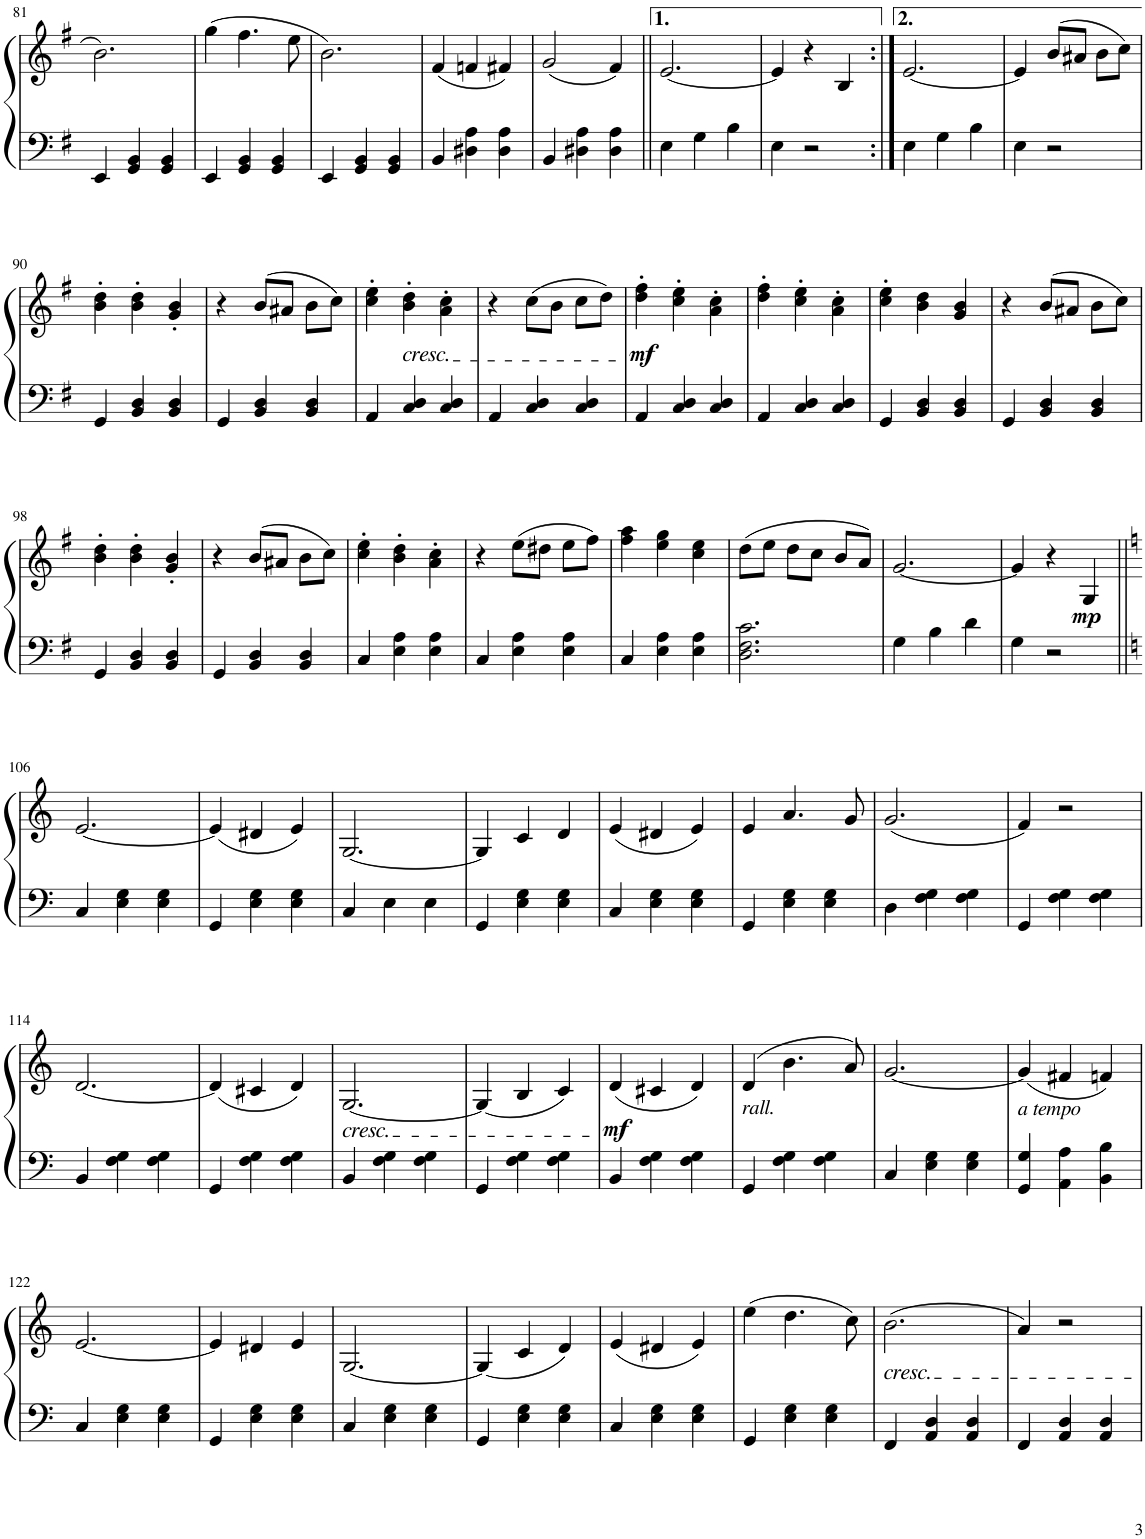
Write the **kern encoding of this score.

**kern	**kern	**dynam
*part1	*part1	*part1
*staff2	*staff1	*staff1/2
*I"Piano	*	*
*I'Pno.	*	*
!!LO:PB:g=z
*clefF4	*clefG2	*
*k[f#]	*k[f#]	*
*M3/4	*M3/4	*
=81	=81	=81
4EE/	2.b\	.
4GG/ 4BB/	.	.
4GG/ 4BB/	.	.
=82	=82	=82
4EE/	(4gg\	.
4GG/ 4BB/	4.ff#\	.
4GG/ 4BB/	.	.
.	8ee\	.
=83	=83	=83
4EE/	2.b\)	.
4GG/ 4BB/	.	.
4GG/ 4BB/	.	.
=84	=84	=84
4BB/	(4f#/	.
4D#X\ 4A\	4fn/	.
4D#\ 4A\	4f#X/)	.
=85	=85	=85
4BB/	(2g/	.
4D#X\ 4A\	.	.
4D#\ 4A\	4f#/)	.
=86||	=86||	=86||
4E\	[2.e/	.
4G\	.	.
4B\	.	.
=87	=87	=87
4E\	4e/]	.
2r	4r	.
.	4B/	.
=88:|!	=88:|!	=88:|!
4E\	[2.e/	.
4G\	.	.
4B\	.	.
=89	=89	=89
4E\	4e/]	.
2r	(8b/L	.
.	8a#X/J	.
.	8b\L	.
.	8cc\J)	.
!!LO:LB:g=z
=90	=90	=90
*k[f#]	*k[f#]	*
4GG/	4b\' 4dd\'	.
4BB/ 4D/	4b\' 4dd\'	.
4BB/ 4D/	4g/' 4b/'	.
=91	=91	=91
4GG/	4r	.
4BB/ 4D/	(8b/L	.
.	8a#X/J	.
4BB/ 4D/	8b\L	.
.	8cc\J)	.
=92	=92	=92
4AA/	4cc\' 4ee\'	.
!	!LO:TX:b:i:t=cresc.	!
4C/ 4D/	4b\' 4dd\'	.
4C/ 4D/	4a\' 4cc\'	.
=93	=93	=93
4AA/	4r	.
4C/ 4D/	(8cc\L	.
.	8b\J	.
4C/ 4D/	8cc\L	.
.	8dd\J)	.
=94	=94	=94
!	!	!LO:DY:b
4AA/	4dd\' 4ff#\'	mf
4C/ 4D/	4cc\' 4ee\'	.
4C/ 4D/	4a\' 4cc\'	.
=95	=95	=95
4AA/	4dd\' 4ff#\'	.
4C/ 4D/	4cc\' 4ee\'	.
4C/ 4D/	4a\' 4cc\'	.
=96	=96	=96
4GG/	4cc\' 4ee\'	.
4BB/ 4D/	4b\ 4dd\	.
4BB/ 4D/	4g/ 4b/	.
=97	=97	=97
4GG/	4r	.
4BB/ 4D/	(8b/L	.
.	8a#X/J	.
4BB/ 4D/	8b\L	.
.	8cc\J)	.
!!LO:LB:g=z
=98	=98	=98
4GG/	4b\' 4dd\'	.
4BB/ 4D/	4b\' 4dd\'	.
4BB/ 4D/	4g/' 4b/'	.
=99	=99	=99
4GG/	4r	.
4BB/ 4D/	(8b/L	.
.	8a#X/J	.
4BB/ 4D/	8b\L	.
.	8cc\J)	.
=100	=100	=100
4C/	4cc\' 4ee\'	.
4E\ 4A\	4b\' 4dd\'	.
4E\ 4A\	4a\' 4cc\'	.
=101	=101	=101
4C/	4r	.
4E\ 4A\	(8ee\L	.
.	8dd#X\J	.
4E\ 4A\	8ee\L	.
.	8ff#\J)	.
=102	=102	=102
4C/	4ff#\ 4aa\	.
4E\ 4A\	4ee\ 4gg\	.
4E\ 4A\	4cc\ 4ee\	.
=103	=103	=103
2.D\ 2.F#\ 2.c\	(8dd\L	.
.	8ee\J	.
.	8dd\L	.
.	8cc\J	.
.	8b/L	.
.	8a/J)	.
=104	=104	=104
4G\	[2.g/	.
4B\	.	.
4d\	.	.
=105	=105	=105
4G\	4g/]	.
2r	4r	.
!	!	!LO:DY:b
.	4G/	mp
!!LO:LB:g=z
=106||	=106||	=106||
*k[]	*k[]	*
4C/	[2.e/	.
4E\ 4G\	.	.
4E\ 4G\	.	.
=107	=107	=107
4GG/	(4e/]	.
4E\ 4G\	4d#X/	.
4E\ 4G\	4e/)	.
=108	=108	=108
4C/	[2.G/	.
4E\	.	.
4E\	.	.
=109	=109	=109
4GG/	4G/]	.
4E\ 4G\	4c/	.
4E\ 4G\	4d/	.
=110	=110	=110
4C/	(4e/	.
4E\ 4G\	4d#X/	.
4E\ 4G\	4e/)	.
=111	=111	=111
4GG/	4e/	.
4E\ 4G\	4.a/	.
4E\ 4G\	.	.
.	8g/	.
=112	=112	=112
4D\	(2.g/	.
4F\ 4G\	.	.
4F\ 4G\	.	.
=113	=113	=113
4GG/	4f/)	.
4F\ 4G\	2r	.
4F\ 4G\	.	.
!!LO:LB:g=z
=114	=114	=114
4BB/	[2.d/	.
4F\ 4G\	.	.
4F\ 4G\	.	.
=115	=115	=115
4GG/	(4d/]	.
4F\ 4G\	4c#X/	.
4F\ 4G\	4d/)	.
=116	=116	=116
!	!LO:TX:b:i:t=cresc.	!
4BB/	[2.G/	.
4F\ 4G\	.	.
4F\ 4G\	.	.
=117	=117	=117
4GG/	(4G/]	.
4F\ 4G\	4B/	.
4F\ 4G\	4c/)	.
=118	=118	=118
!	!	!LO:DY:b
4BB/	(4d/	mf
4F\ 4G\	4c#X/	.
4F\ 4G\	4d/)	.
=119	=119	=119
!	!LO:TX:b:i:t=rall.	!
4GG/	(4d/	.
4F\ 4G\	4.b\	.
4F\ 4G\	.	.
.	8a/)	.
=120	=120	=120
4C/	[2.g/	.
4E\ 4G\	.	.
4E\ 4G\	.	.
=121	=121	=121
!	!LO:TX:b:i:t=a tempo	!
4GG/ 4G/	(4g/]	.
4AA\ 4A\	4f#X/	.
4BB\ 4B\	4fn/)	.
!!LO:LB:g=z
=122	=122	=122
4C/	[2.e/	.
4E\ 4G\	.	.
4E\ 4G\	.	.
=123	=123	=123
4GG/	4e/]	.
4E\ 4G\	4d#X/	.
4E\ 4G\	4e/	.
=124	=124	=124
4C/	[2.G/	.
4E\ 4G\	.	.
4E\ 4G\	.	.
=125	=125	=125
4GG/	(4G/]	.
4E\ 4G\	4c/	.
4E\ 4G\	4d/)	.
=126	=126	=126
4C/	(4e/	.
4E\ 4G\	4d#X/	.
4E\ 4G\	4e/)	.
=127	=127	=127
4GG/	(4ee\	.
4E\ 4G\	4.dd\	.
4E\ 4G\	.	.
.	8cc\)	.
=128	=128	=128
!	!LO:TX:b:i:t=cresc.	!
4FF/	(2.b\	.
4AA/ 4D/	.	.
4AA/ 4D/	.	.
=129	=129	=129
4FF/	4a/)	.
4AA/ 4D/	2r	.
4AA/ 4D/	.	.
=	=	=
*-	*-	*-
